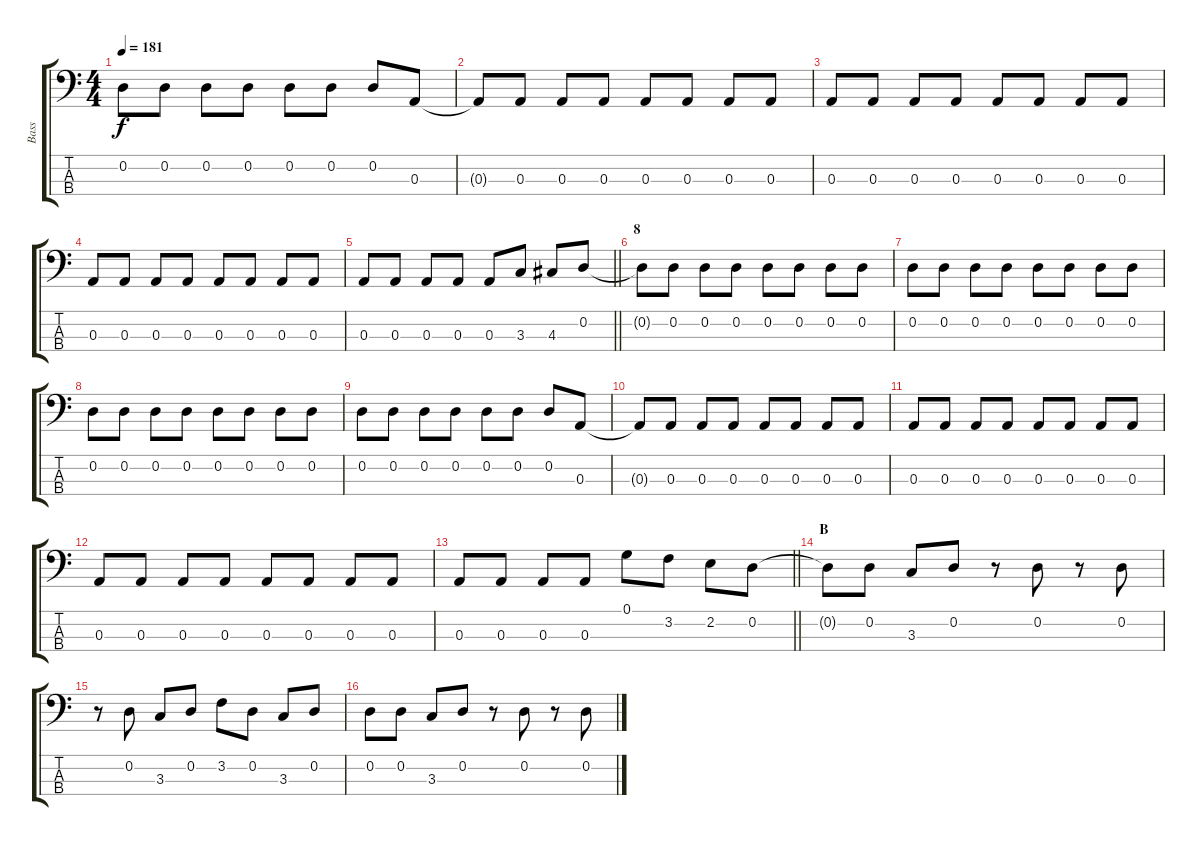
\track ("Bass" "Bass") {instrument electricbassfinger}
\staff {score tabs}
\tuning (G2 D2 A1 E1) {hide}
\ts (4 4)
\tempo 181
\clef f4
\ks c
0.2.8{dy f} 0.2.8 0.2.8 0.2.8 0.2.8 0.2.8 0.2.8 0.3.8 |
0.3{t}.8 0.3.8 0.3.8 0.3.8 0.3.8 0.3.8 0.3.8 0.3.8 |
0.3.8 0.3.8 0.3.8 0.3.8 0.3.8 0.3.8 0.3.8 0.3.8 |
0.3.8 0.3.8 0.3.8 0.3.8 0.3.8 0.3.8 0.3.8 0.3.8 |
\barLineRight lightlight
0.3.8 0.3.8 0.3.8 0.3.8 0.3.8 3.3.8 4.3.8 0.2.8 |
\section ("" "8")
0.2{t}.8 0.2.8 0.2.8 0.2.8 0.2.8 0.2.8 0.2.8 0.2.8 |
0.2.8 0.2.8 0.2.8 0.2.8 0.2.8 0.2.8 0.2.8 0.2.8 |
0.2.8 0.2.8 0.2.8 0.2.8 0.2.8 0.2.8 0.2.8 0.2.8 |
0.2.8 0.2.8 0.2.8 0.2.8 0.2.8 0.2.8 0.2.8 0.3.8 |
0.3{t}.8 0.3.8 0.3.8 0.3.8 0.3.8 0.3.8 0.3.8 0.3.8 |
0.3.8 0.3.8 0.3.8 0.3.8 0.3.8 0.3.8 0.3.8 0.3.8 |
0.3.8 0.3.8 0.3.8 0.3.8 0.3.8 0.3.8 0.3.8 0.3.8 |
\barLineRight lightlight
0.3.8 0.3.8 0.3.8 0.3.8 0.1.8 3.2.8 2.2.8 0.2.8 |
\section ("" "B")
0.2{t}.8 0.2.8 3.3.8 0.2.8 r.8 0.2.8 r.8 0.2.8 |
r.8 0.2.8 3.3.8 0.2.8 3.2.8 0.2.8 3.3.8 0.2.8 |
0.2.8 0.2.8 3.3.8 0.2.8 r.8 0.2.8 r.8 0.2.8
